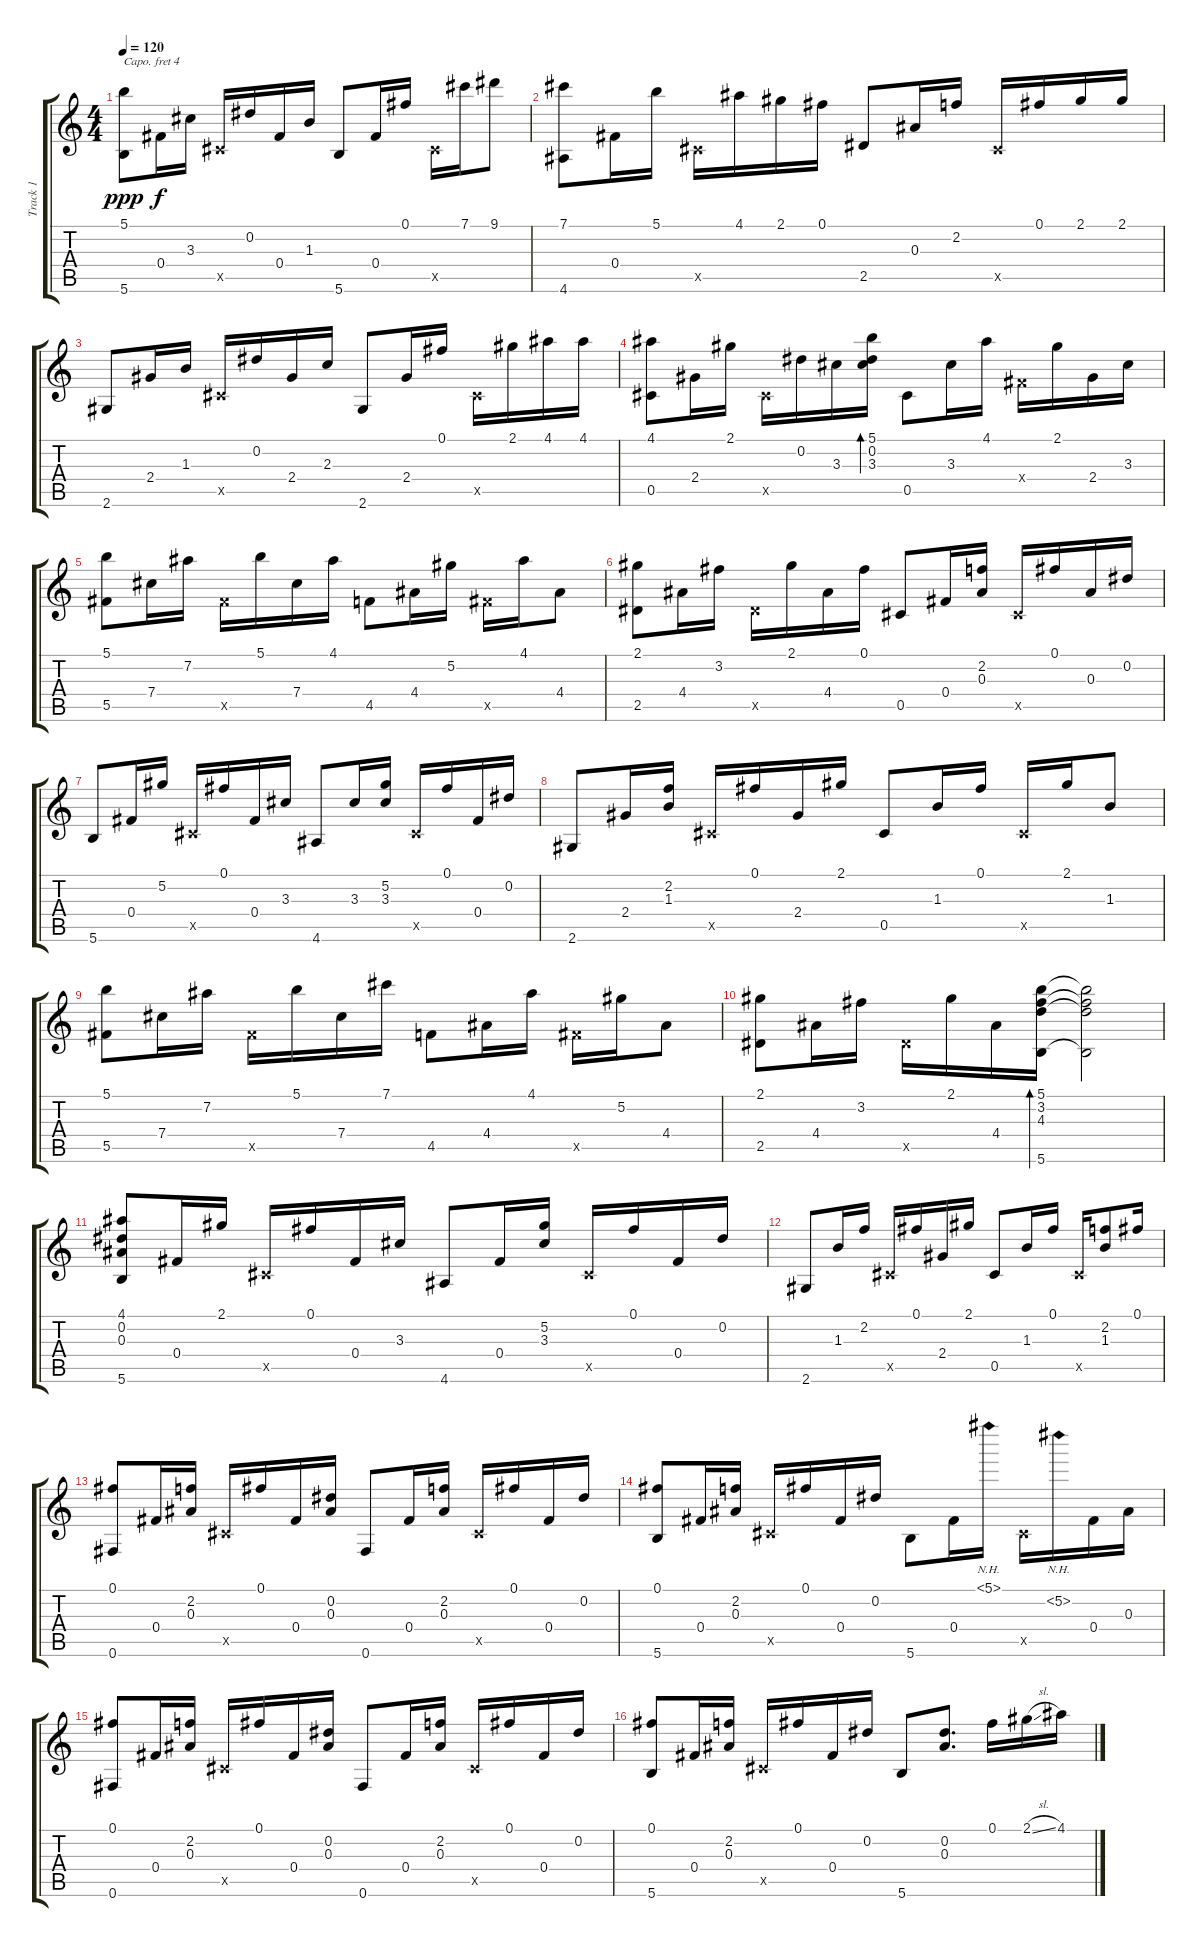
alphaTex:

\track ("Track 1" "Track 1") {instrument acousticguitarsteel}
\staff {score tabs}
\capo 4
\tuning (D4 B3 Gb3 D3 A2 D2) {hide}
\ts (4 4)
\tempo 120
\clef g2
\ks c
(5.1 5.6).8{dy ppp} 0.4.16{dy f} 3.3.16 0.5{x}.16 0.2.16 0.4.16 1.3.16 5.6.8 0.4.16 0.1.16 0.5{x}.16 7.1.16 9.1.8 |
(7.1 4.6).8 0.4.16 5.1.16 0.5{x}.16 4.1.16 2.1.16 0.1.16 2.5.8 0.3.16 2.2.16 0.5{x}.16 0.1.16 2.1.16 2.1.16 |
2.6.8 2.4.16 1.3.16 0.5{x}.16 0.2.16 2.4.16 2.3.16 2.6.8 2.4.16 0.1.16 0.5{x}.16 2.1.16 4.1.16 4.1.16 |
(4.1 0.5).8 2.4.16 2.1.16 0.5{x}.16 0.2.16 3.3.16 (5.1 0.2 3.3).16{bd 240} 0.5.8 3.3.16 4.1.16 0.4{x}.16 2.1.16 2.4.16 3.3.16 |
(5.1 5.5).8 7.4.16 7.2.16 5.5{x}.16 5.1.16 7.4.16 4.1.16 4.5.8 4.4.16 5.2.16 5.5{x}.16 4.1.16 4.4.8 |
(2.1 2.5).8 4.4.16 3.2.16 2.5{x}.16 2.1.16 4.4.16 0.1.16 0.5.8 0.4.16 (2.2 0.3).16 0.5{x}.16 0.1.16 0.3.16 0.2.16 |
5.6.8 0.4.16 5.2.16 0.5{x}.16 0.1.16 0.4.16 3.3.16 4.6.8 3.3.16 (5.2 3.3).16 0.5{x}.16 0.1.16 0.4.16 0.2.16 |
2.6.8 2.4.16 (2.2 1.3).16 0.5{x}.16 0.1.16 2.4.16 2.1.16 0.5.8 1.3.16 0.1.16 0.5{x}.16 2.1.16 1.3.8 |
(5.1 5.5).8 7.4.16 7.2.16 5.5{x}.16 5.1.16 7.4.16 7.1.16 4.5.8 4.4.16 4.1.16 5.5{x}.16 5.2.16 4.4.8 |
(2.1 2.5).8 4.4.16 3.2.16 2.5{x}.16 2.1.16 4.4.16 (5.1 3.2 4.3 5.6).16{bd 240} (5.1{t} 3.2{t} 4.3{t} 5.6{t}).2 |
(4.1 0.2 0.3 5.6).8 0.4.16 2.1.16 0.5{x}.16 0.1.16 0.4.16 3.3.16 4.6.8 0.4.16 (5.2 3.3).16 0.5{x}.16 0.1.16 0.4.16 0.2.16 |
2.6.8 1.3.16 2.2.16 0.5{x}.16 0.1.16 2.4.16 2.1.16 0.5.8 1.3.16 0.1.16 0.5{x}.16 (2.2 1.3).8 0.1.16 |
(0.1 0.6).8 0.4.16 (2.2 0.3).16 0.5{x}.16 0.1.16 0.4.16 (0.2 0.3).16 0.6.8 0.4.16 (2.2 0.3).16 0.5{x}.16 0.1.16 0.4.16 0.2.16 |
(0.1 5.6).8 0.4.16 (2.2 0.3).16 0.5{x}.16 0.1.16 0.4.16 0.2.16 5.6.8 0.4.16 5.1{nh}.16 0.5{x}.16 5.2{nh}.16 0.4.16 0.3.16 |
(0.1 0.6).8 0.4.16 (2.2 0.3).16 0.5{x}.16 0.1.16 0.4.16 (0.2 0.3).16 0.6.8 0.4.16 (2.2 0.3).16 0.5{x}.16 0.1.16 0.4.16 0.2.16 |
(0.1 5.6).8 0.4.16 (2.2 0.3).16 0.5{x}.16 0.1.16 0.4.16 0.2.16 5.6.8 (0.2 0.3).8{d} 0.1.16 2.1{sl}.16 4.1.16
